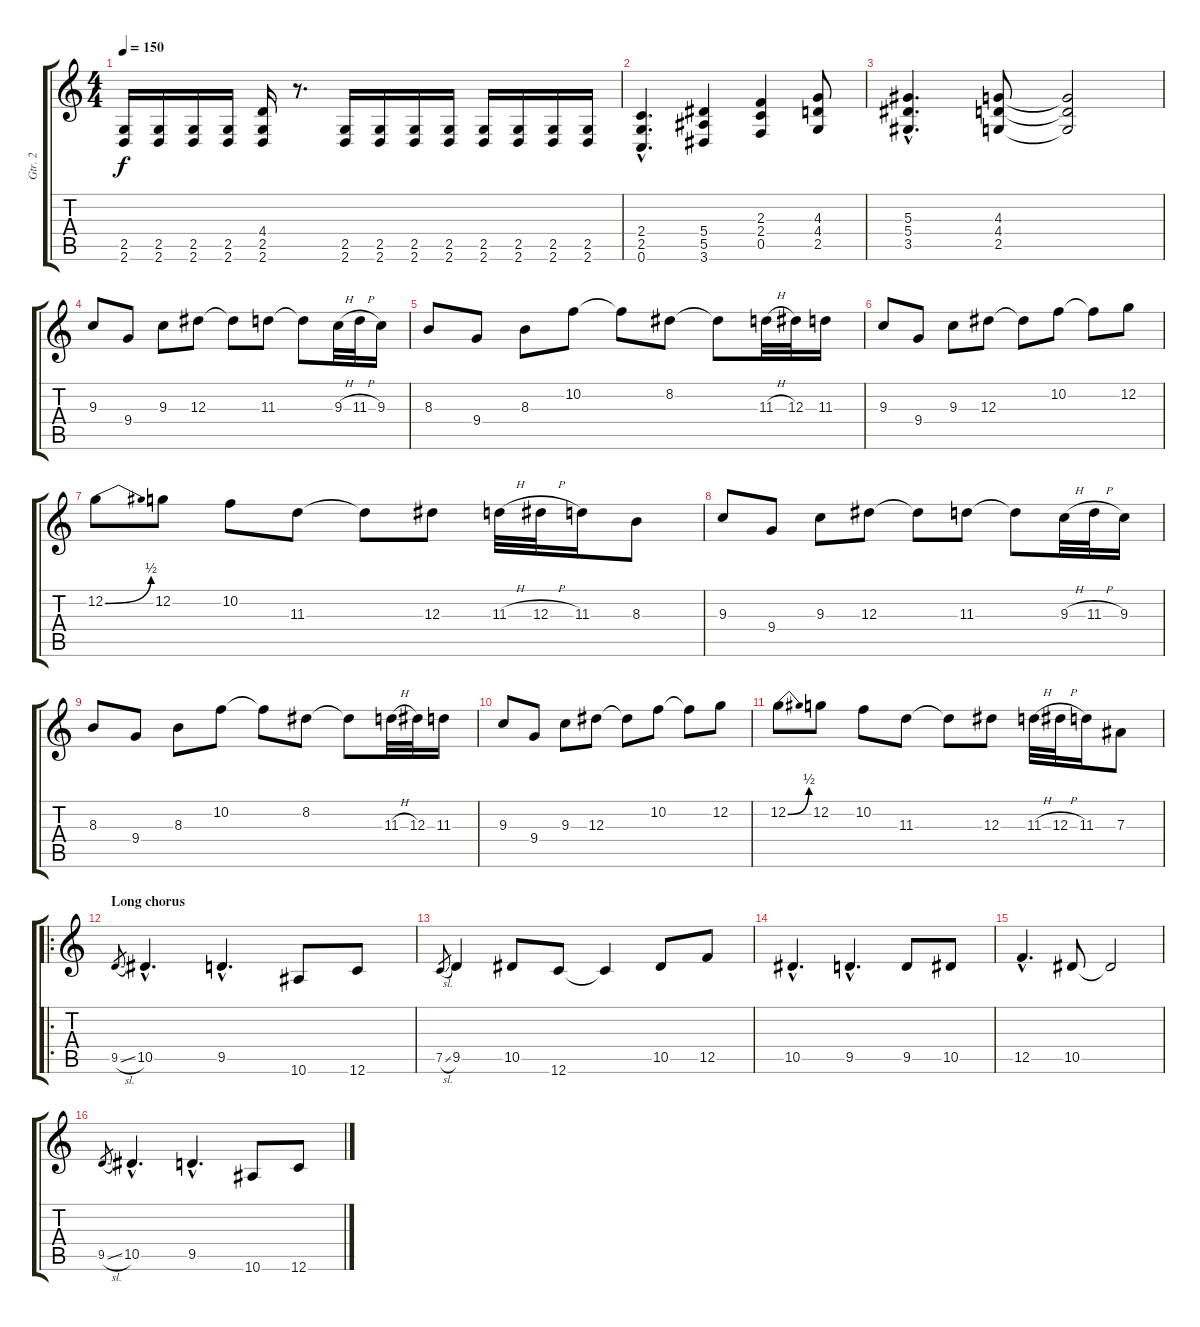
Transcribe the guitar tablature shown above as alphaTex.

\track ("Gtr. 2" "Gtr. 2") {instrument distortionguitar}
\staff {score tabs}
\tuning (C4 G3 Eb3 Bb2 F2 C2) {hide}
\ts (4 4)
\tempo 150
\clef g2
\ks c
(2.5 2.6).16{dy f} (2.5 2.6).16 (2.5 2.6).16 (2.5 2.6).16 (4.4 2.5 2.6).16 r.8{d} (2.5 2.6).16 (2.5 2.6).16 (2.5 2.6).16 (2.5 2.6).16 (2.5 2.6).16 (2.5 2.6).16 (2.5 2.6).16 (2.5 2.6).16 |
(2.4{hac} 2.5{hac} 0.6{hac}).4{d} (5.4 5.5 3.6).4 (2.3 2.4 0.5).4 (4.3 4.4 2.5).8 |
(5.3{hac} 5.4{hac} 3.5{hac}).4{d} (4.3 4.4 2.5).8 (4.3{t} 4.4{t} 2.5{t}).2 |
9.3.8 9.4.8 9.3.8 12.3.8 12.3{t}.8 11.3.8 11.3{t}.8 9.3{h}.32 11.3{h}.32 9.3.16 |
8.3.8 9.4.8 8.3.8 10.2.8 10.2{t}.8 8.2.8 8.2{t}.8 11.3{h}.32 12.3.32 11.3.16 |
9.3.8 9.4.8 9.3.8 12.3.8 12.3{t}.8 10.2.8 10.2{t}.8 12.2.8 |
12.2{be (bend 0 0 60 2)}.8 12.2.8 10.2.8 11.3.8 11.3{t}.8 12.3.8 11.3{h}.32 12.3{h}.32 11.3.16 8.3.8 |
9.3.8 9.4.8 9.3.8 12.3.8 12.3{t}.8 11.3.8 11.3{t}.8 9.3{h}.32 11.3{h}.32 9.3.16 |
8.3.8 9.4.8 8.3.8 10.2.8 10.2{t}.8 8.2.8 8.2{t}.8 11.3{h}.32 12.3.32 11.3.16 |
9.3.8 9.4.8 9.3.8 12.3.8 12.3{t}.8 10.2.8 10.2{t}.8 12.2.8 |
12.2{be (bend 0 0 60 2)}.8 12.2.8 10.2.8 11.3.8 11.3{t}.8 12.3.8 11.3{h}.32 12.3{h}.32 11.3.16 7.3.8 |
\ro
\section ("" "Long chorus")
9.5{sl}.8{gr} 10.5{hac}.4{d} 9.5{hac}.4{d} 10.6.8 12.6.8 |
7.5{sl}.8{gr} 9.5.4 10.5.8 12.6.8 12.6{t}.4 10.5.8 12.5.8 |
10.5{hac}.4{d} 9.5{hac}.4{d} 9.5.8 10.5.8 |
12.5{hac}.4{d} 10.5.8 10.5{t}.2 |
9.5{sl}.8{gr} 10.5{hac}.4{d} 9.5{hac}.4{d} 10.6.8 12.6.8
